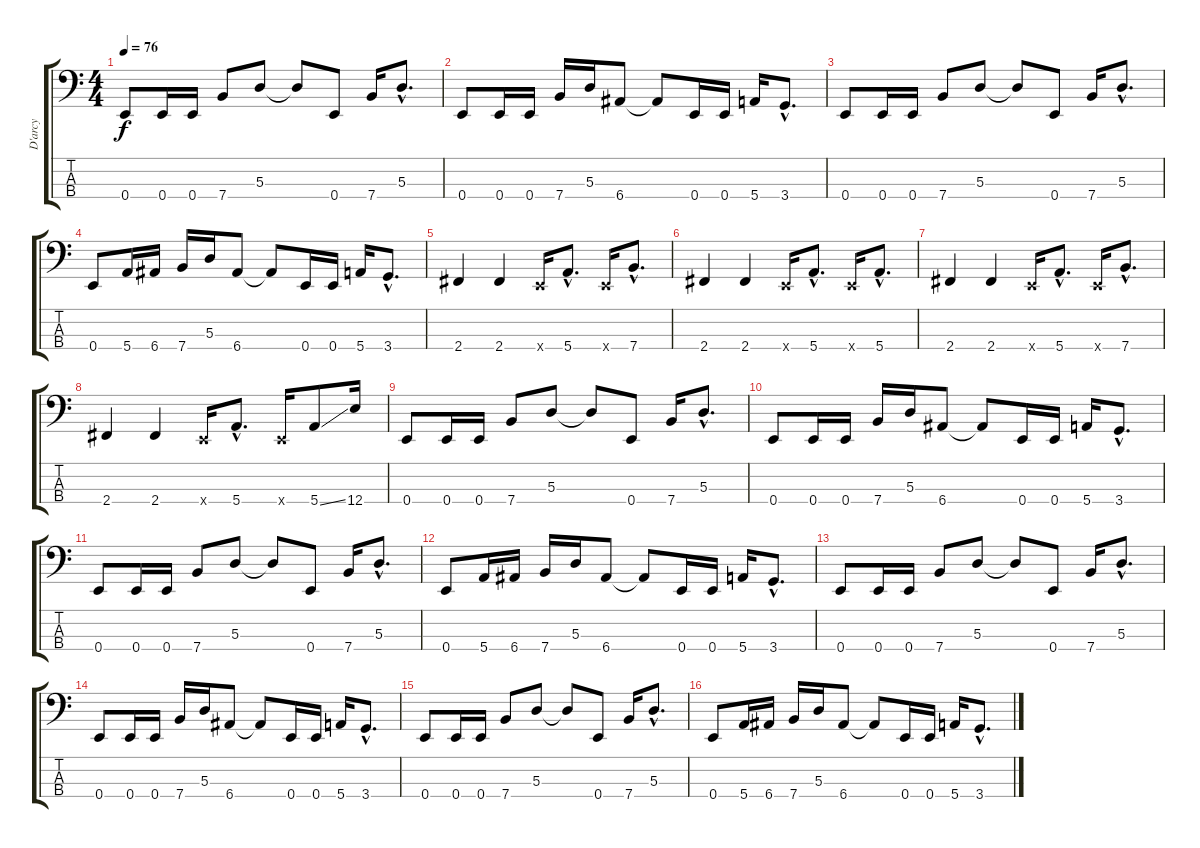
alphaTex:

\track ("D'arcy" "D'arcy") {instrument electricbassfinger}
\staff {score tabs}
\tuning (G2 D2 A1 E1) {hide}
\ts (4 4)
\tempo 76
\clef f4
\ks c
0.4.8{dy f} 0.4.16 0.4.16 7.4.8 5.3.8 5.3{t}.8 0.4.8 7.4.16 5.3{hac}.8{d} |
0.4.8 0.4.16 0.4.16 7.4.16 5.3.16 6.4.8 6.4{t}.8 0.4.16 0.4.16 5.4.16 3.4{hac}.8{d} |
0.4.8 0.4.16 0.4.16 7.4.8 5.3.8 5.3{t}.8 0.4.8 7.4.16 5.3{hac}.8{d} |
0.4.8 5.4.16 6.4.16 7.4.16 5.3.16 6.4.8 6.4{t}.8 0.4.16 0.4.16 5.4.16 3.4{hac}.8{d} |
2.4.4 2.4.4 0.4{x}.16 5.4{hac}.8{d} 0.4{x}.16 7.4{hac}.8{d} |
2.4.4 2.4.4 0.4{x}.16 5.4{hac}.8{d} 0.4{x}.16 5.4{hac}.8{d} |
2.4.4 2.4.4 0.4{x}.16 5.4{hac}.8{d} 0.4{x}.16 7.4{hac}.8{d} |
2.4.4 2.4.4 0.4{x}.16 5.4{hac}.8{d} 0.4{x}.16 5.4{ss}.8 12.4.16 |
0.4.8 0.4.16 0.4.16 7.4.8 5.3.8 5.3{t}.8 0.4.8 7.4.16 5.3{hac}.8{d} |
0.4.8 0.4.16 0.4.16 7.4.16 5.3.16 6.4.8 6.4{t}.8 0.4.16 0.4.16 5.4.16 3.4{hac}.8{d} |
0.4.8 0.4.16 0.4.16 7.4.8 5.3.8 5.3{t}.8 0.4.8 7.4.16 5.3{hac}.8{d} |
0.4.8 5.4.16 6.4.16 7.4.16 5.3.16 6.4.8 6.4{t}.8 0.4.16 0.4.16 5.4.16 3.4{hac}.8{d} |
0.4.8 0.4.16 0.4.16 7.4.8 5.3.8 5.3{t}.8 0.4.8 7.4.16 5.3{hac}.8{d} |
0.4.8 0.4.16 0.4.16 7.4.16 5.3.16 6.4.8 6.4{t}.8 0.4.16 0.4.16 5.4.16 3.4{hac}.8{d} |
0.4.8 0.4.16 0.4.16 7.4.8 5.3.8 5.3{t}.8 0.4.8 7.4.16 5.3{hac}.8{d} |
0.4.8 5.4.16 6.4.16 7.4.16 5.3.16 6.4.8 6.4{t}.8 0.4.16 0.4.16 5.4.16 3.4{hac}.8{d}
